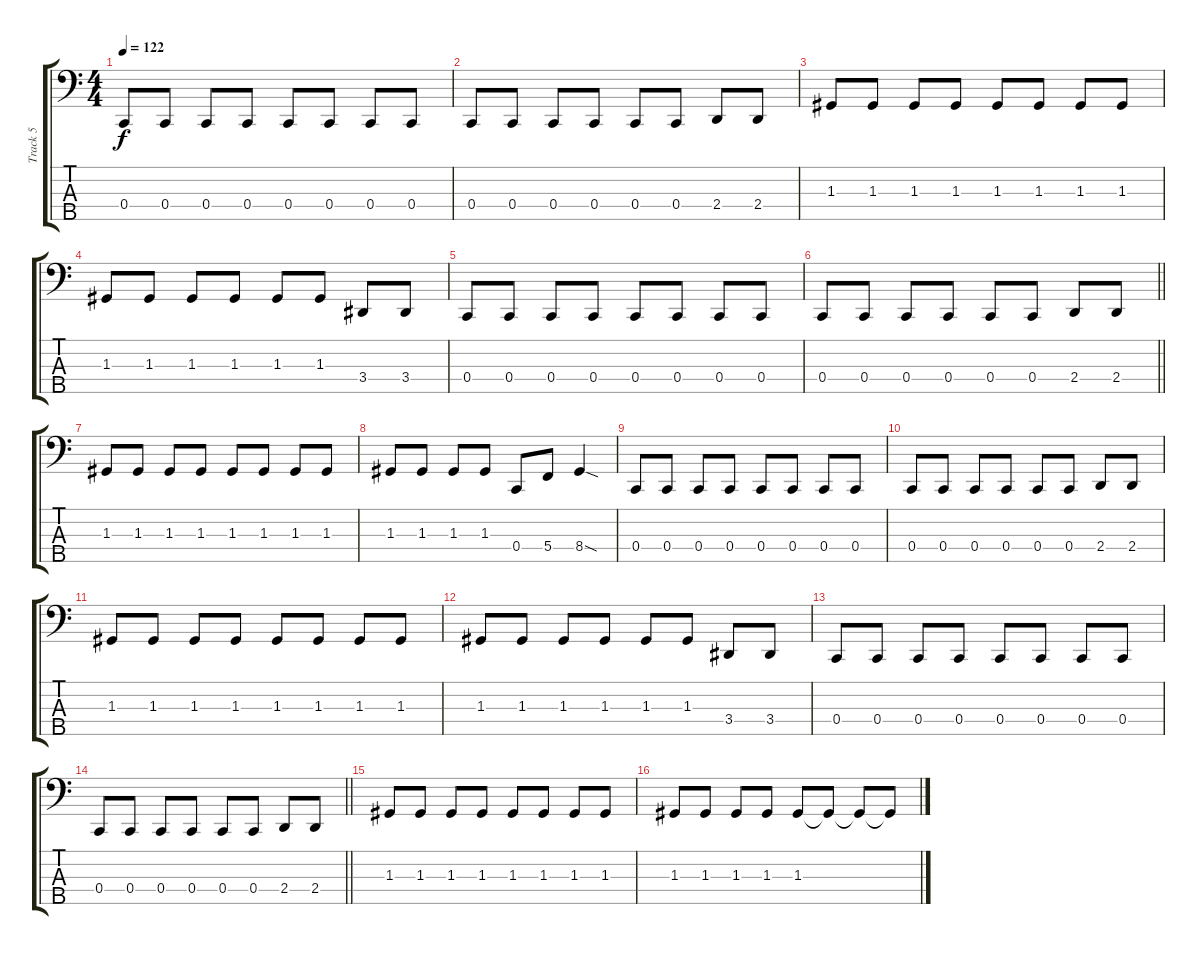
\track ("Track 5" "Track 5") {instrument electricbasspick}
\staff {score tabs}
\tuning (F2 C2 G1 C1 A0) {hide}
\ts (4 4)
\tempo 122
\clef f4
\ks c
0.4.8{dy f} 0.4.8 0.4.8 0.4.8 0.4.8 0.4.8 0.4.8 0.4.8 |
0.4.8 0.4.8 0.4.8 0.4.8 0.4.8 0.4.8 2.4.8 2.4.8 |
1.3.8 1.3.8 1.3.8 1.3.8 1.3.8 1.3.8 1.3.8 1.3.8 |
1.3.8 1.3.8 1.3.8 1.3.8 1.3.8 1.3.8 3.4.8 3.4.8 |
0.4.8 0.4.8 0.4.8 0.4.8 0.4.8 0.4.8 0.4.8 0.4.8 |
\barLineRight lightlight
0.4.8 0.4.8 0.4.8 0.4.8 0.4.8 0.4.8 2.4.8 2.4.8 |
1.3.8 1.3.8 1.3.8 1.3.8 1.3.8 1.3.8 1.3.8 1.3.8 |
1.3.8 1.3.8 1.3.8 1.3.8 0.4.8 5.4.8 8.4{sod}.4 |
0.4.8 0.4.8 0.4.8 0.4.8 0.4.8 0.4.8 0.4.8 0.4.8 |
0.4.8 0.4.8 0.4.8 0.4.8 0.4.8 0.4.8 2.4.8 2.4.8 |
1.3.8 1.3.8 1.3.8 1.3.8 1.3.8 1.3.8 1.3.8 1.3.8 |
1.3.8 1.3.8 1.3.8 1.3.8 1.3.8 1.3.8 3.4.8 3.4.8 |
0.4.8 0.4.8 0.4.8 0.4.8 0.4.8 0.4.8 0.4.8 0.4.8 |
\barLineRight lightlight
0.4.8 0.4.8 0.4.8 0.4.8 0.4.8 0.4.8 2.4.8 2.4.8 |
1.3.8 1.3.8 1.3.8 1.3.8 1.3.8 1.3.8 1.3.8 1.3.8 |
1.3.8 1.3.8 1.3.8 1.3.8 1.3.8 1.3{t}.8 1.3{t}.8 1.3{t}.8
